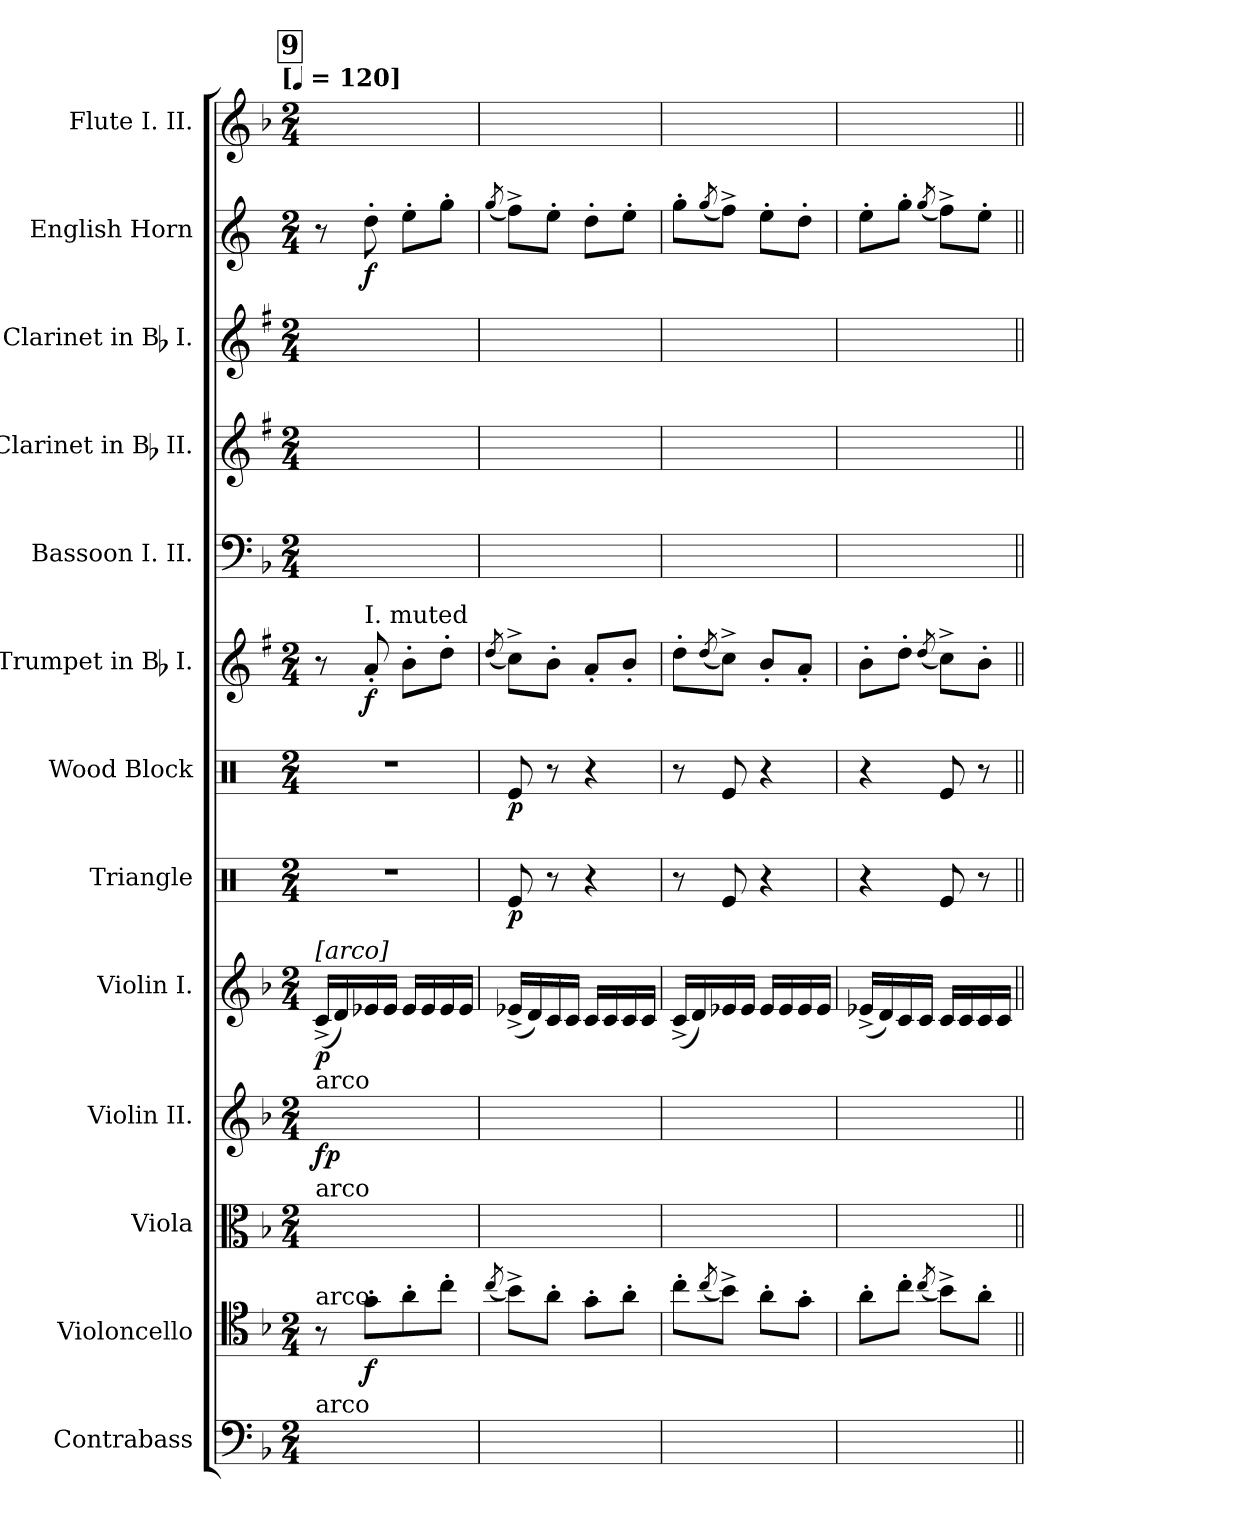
**kern	**kern	**dynam	**kern	**kern	**dynam	**kern	**dynam	**kern	**dynam	**kern	**dynam	**kern	**dynam	**kern	**kern	**kern	**kern	**dynam	**kern
*part13	*part12	*part12	*part11	*part10	*part10	*part9	*part9	*part8	*part8	*part7	*part7	*part6	*part6	*part5	*part4	*part3	*part2	*part2	*part1
*staff13	*staff12	*staff12	*staff11	*staff10	*staff10	*staff9	*staff9	*staff8	*staff8	*staff7	*staff7	*staff6	*staff6	*staff5	*staff4	*staff3	*staff2	*staff2	*staff1
*I"Contrabass	*I"Violoncello	*	*I"Viola	*I"Violin II.	*	*I"Violin I.	*	*I"Triangle	*	*I"Wood Block	*	*I"Trumpet in Bb I.	*	*I"Bassoon I. II.	*I"Clarinet in Bb II.	*I"Clarinet in Bb I.	*I"English Horn	*	*I"Flute I. II.
*I'Cb.	*I'Vc.	*	*I'Vla.	*I'Vln. II.	*	*I'Vln. I.	*	*I'Tri.	*	*I'Wd. Bl.	*	*I'Tpt. I.	*	*I'Bsn. I. II.	*I'Cl. II.	*I'Cl. I.	*I'Eng. Hn.	*	*I'Fl. I. II.
*clefF4	*clefC4	*	*clefC3	*clefG2	*	*clefG2	*	*clefX	*	*clefX	*	*clefG2	*	*clefF4	*clefG2	*clefG2	*clefG2	*	*clefG2
*ITrd7c12	*	*	*	*	*	*	*	*	*	*	*	*ITrd1c2	*	*	*ITrd1c2	*ITrd1c2	*ITrd4c7	*	*
*k[b-]	*k[b-]	*	*k[b-]	*k[b-]	*	*k[b-]	*	*k[]	*	*k[]	*	*k[b-]	*	*k[b-]	*k[b-]	*k[b-]	*k[b-]	*	*k[b-]
*F:	*F:	*	*F:	*F:	*	*F:	*	*C:	*	*C:	*	*F:	*	*F:	*F:	*F:	*F:	*	*F:
!!LO:TX:omd:t=[[quarter] = 120]
*M2/4	*M2/4	*	*M2/4	*M2/4	*	*M2/4	*	*M2/4	*	*M2/4	*	*M2/4	*	*M2/4	*M2/4	*M2/4	*M2/4	*	*M2/4
*MM120	*MM120	*	*MM120	*MM120	*	*MM120	*	*MM120	*	*MM120	*	*MM120	*	*MM120	*MM120	*MM120	*MM120	*	*MM120
!!LO:REH:place=s1:t=9
=151	=151	=151	=151	=151	=151	=151	=151	=151	=151	=151	=151	=151	=151	=151	=151	=151	=151	=151	=151
!	!	!	!	!	!	!LO:TX:a:t=[arco]	!	!	!	!	!	!	!	!	!	!	!	!	!
!	!	!	!	!LO:TX:a:t=arco	!	!	!	!	!	!	!	!	!	!	!	!	!	!	!
!	!	!	!LO:TX:a:t=arco	!	!	!	!	!	!	!	!	!	!	!	!	!	!	!	!
!	!LO:TX:a:t=arco	!	!	!	!	!	!	!	!	!	!	!	!	!	!	!	!	!	!
!LO:TX:a:t=arco	!	!	!	!	!	!	!	!	!	!	!	!	!	!	!	!	!	!	!
2ryy	8r	.	2ryy	2ryy	fp	(16c^LL	p	2r	.	2r	.	8r	.	2ryy	2ryy	2ryy	8r	.	2ryy
.	.	.	.	.	.	16d)	.	.	.	.	.	.	.	.	.	.	.	.	.
!	!	!	!	!	!	!	!	!	!	!	!	!LO:TX:a:t=I. muted	!	!	!	!	!	!	!
.	8g'L	f	.	.	.	16e-X	.	.	.	.	.	8g'	f	.	.	.	8g'	f	.
.	.	.	.	.	.	16e-JJ	.	.	.	.	.	.	.	.	.	.	.	.	.
.	8a'	.	.	.	.	16e-LL	.	.	.	.	.	8a'L	.	.	.	.	8a'L	.	.
.	.	.	.	.	.	16e-	.	.	.	.	.	.	.	.	.	.	.	.	.
.	8cc'J	.	.	.	.	16e-	.	.	.	.	.	8cc'J	.	.	.	.	8cc'J	.	.
.	.	.	.	.	.	16e-JJ	.	.	.	.	.	.	.	.	.	.	.	.	.
=152	=152	=152	=152	=152	=152	=152	=152	=152	=152	=152	=152	=152	=152	=152	=152	=152	=152	=152	=152
.	(8qcc/	.	.	.	.	.	.	.	.	.	.	(8qcc/	.	.	.	.	(8qcc/	.	.
2ryy	8b-^L)	.	2ryy	2ryy	.	(16e-X^LL	.	8Re/	p	8Re/	p	8b-^L)	.	2ryy	2ryy	2ryy	8b-^L)	.	2ryy
.	.	.	.	.	.	16d)	.	.	.	.	.	.	.	.	.	.	.	.	.
.	8a'J	.	.	.	.	16c	.	8r	.	8r	.	8a'J	.	.	.	.	8a'J	.	.
.	.	.	.	.	.	16cJJ	.	.	.	.	.	.	.	.	.	.	.	.	.
.	8g'L	.	.	.	.	16cLL	.	4r	.	4r	.	8g'L	.	.	.	.	8g'L	.	.
.	.	.	.	.	.	16c	.	.	.	.	.	.	.	.	.	.	.	.	.
.	8a'J	.	.	.	.	16c	.	.	.	.	.	8a'J	.	.	.	.	8a'J	.	.
.	.	.	.	.	.	16cJJ	.	.	.	.	.	.	.	.	.	.	.	.	.
=153	=153	=153	=153	=153	=153	=153	=153	=153	=153	=153	=153	=153	=153	=153	=153	=153	=153	=153	=153
2ryy	8cc'L	.	2ryy	2ryy	.	(16c^LL	.	8r	.	8r	.	8cc'L	.	2ryy	2ryy	2ryy	8cc'L	.	2ryy
.	.	.	.	.	.	16d)	.	.	.	.	.	.	.	.	.	.	.	.	.
.	(8qcc/	.	.	.	.	.	.	.	.	.	.	(8qcc/	.	.	.	.	(8qcc/	.	.
.	8b-^J)	.	.	.	.	16e-X	.	8Re/	.	8Re/	.	8b-^J)	.	.	.	.	8b-^J)	.	.
.	.	.	.	.	.	16e-JJ	.	.	.	.	.	.	.	.	.	.	.	.	.
.	8a'L	.	.	.	.	16e-LL	.	4r	.	4r	.	8a'L	.	.	.	.	8a'L	.	.
.	.	.	.	.	.	16e-	.	.	.	.	.	.	.	.	.	.	.	.	.
.	8g'J	.	.	.	.	16e-	.	.	.	.	.	8g'J	.	.	.	.	8g'J	.	.
.	.	.	.	.	.	16e-JJ	.	.	.	.	.	.	.	.	.	.	.	.	.
=154	=154	=154	=154	=154	=154	=154	=154	=154	=154	=154	=154	=154	=154	=154	=154	=154	=154	=154	=154
2ryy	8a'L	.	2ryy	2ryy	.	(16e-X^LL	.	4r	.	4r	.	8a'L	.	2ryy	2ryy	2ryy	8a'L	.	2ryy
.	.	.	.	.	.	16d)	.	.	.	.	.	.	.	.	.	.	.	.	.
.	8cc'J	.	.	.	.	16c	.	.	.	.	.	8cc'J	.	.	.	.	8cc'J	.	.
.	.	.	.	.	.	16cJJ	.	.	.	.	.	.	.	.	.	.	.	.	.
.	(8qcc/	.	.	.	.	.	.	.	.	.	.	(8qcc/	.	.	.	.	(8qcc/	.	.
.	8b-^L)	.	.	.	.	16cLL	.	8Re/	.	8Re/	.	8b-^L)	.	.	.	.	8b-^L)	.	.
.	.	.	.	.	.	16c	.	.	.	.	.	.	.	.	.	.	.	.	.
.	8a'J	.	.	.	.	16c	.	8r	.	8r	.	8a'J	.	.	.	.	8a'J	.	.
.	.	.	.	.	.	16cJJ	.	.	.	.	.	.	.	.	.	.	.	.	.
=||	=||	=||	=||	=||	=||	=||	=||	=||	=||	=||	=||	=||	=||	=||	=||	=||	=||	=||	=||
*-	*-	*-	*-	*-	*-	*-	*-	*-	*-	*-	*-	*-	*-	*-	*-	*-	*-	*-	*-
